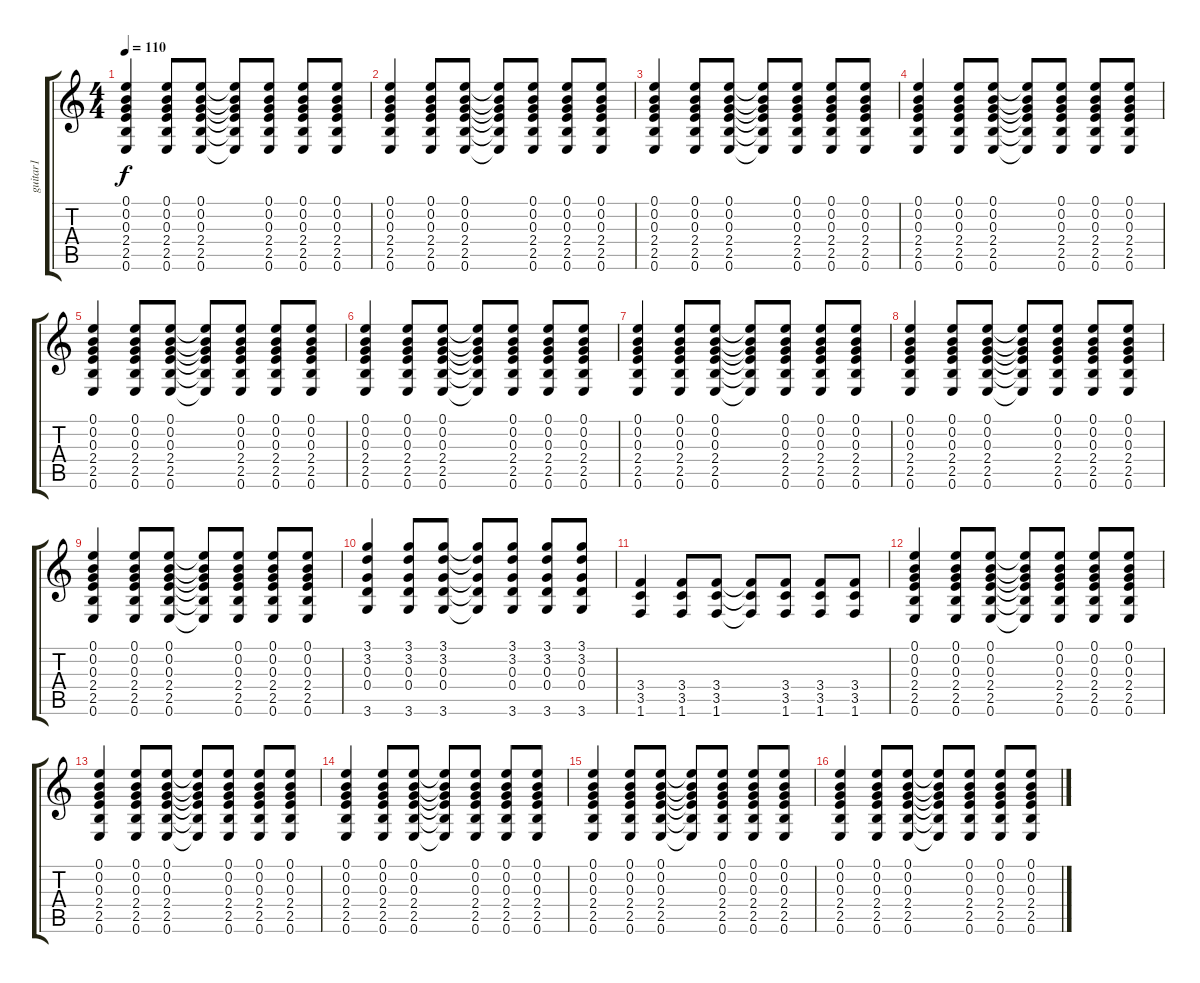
\track ("guitar1" "guitar1") {instrument acousticguitarnylon}
\staff {score tabs}
\tuning (E4 B3 G3 D3 A2 E2) {hide}
\ts (4 4)
\tempo 110
\clef g2
\ks c
(0.1 0.2 0.3 2.4 2.5 0.6).4{dy f instrument acousticguitarnylon} (0.1 0.2 0.3 2.4 2.5 0.6).8 (0.1 0.2 0.3 2.4 2.5 0.6).8 (0.1{t} 0.2{t} 0.3{t} 2.4{t} 2.5{t} 0.6{t}).8 (0.1 0.2 0.3 2.4 2.5 0.6).8 (0.1 0.2 0.3 2.4 2.5 0.6).8 (0.1 0.2 0.3 2.4 2.5 0.6).8 |
(0.1 0.2 0.3 2.4 2.5 0.6).4 (0.1 0.2 0.3 2.4 2.5 0.6).8 (0.1 0.2 0.3 2.4 2.5 0.6).8 (0.1{t} 0.2{t} 0.3{t} 2.4{t} 2.5{t} 0.6{t}).8 (0.1 0.2 0.3 2.4 2.5 0.6).8 (0.1 0.2 0.3 2.4 2.5 0.6).8 (0.1 0.2 0.3 2.4 2.5 0.6).8 |
(0.1 0.2 0.3 2.4 2.5 0.6).4 (0.1 0.2 0.3 2.4 2.5 0.6).8 (0.1 0.2 0.3 2.4 2.5 0.6).8 (0.1{t} 0.2{t} 0.3{t} 2.4{t} 2.5{t} 0.6{t}).8 (0.1 0.2 0.3 2.4 2.5 0.6).8 (0.1 0.2 0.3 2.4 2.5 0.6).8 (0.1 0.2 0.3 2.4 2.5 0.6).8 |
(0.1 0.2 0.3 2.4 2.5 0.6).4 (0.1 0.2 0.3 2.4 2.5 0.6).8 (0.1 0.2 0.3 2.4 2.5 0.6).8 (0.1{t} 0.2{t} 0.3{t} 2.4{t} 2.5{t} 0.6{t}).8 (0.1 0.2 0.3 2.4 2.5 0.6).8 (0.1 0.2 0.3 2.4 2.5 0.6).8 (0.1 0.2 0.3 2.4 2.5 0.6).8 |
(0.1 0.2 0.3 2.4 2.5 0.6).4 (0.1 0.2 0.3 2.4 2.5 0.6).8 (0.1 0.2 0.3 2.4 2.5 0.6).8 (0.1{t} 0.2{t} 0.3{t} 2.4{t} 2.5{t} 0.6{t}).8 (0.1 0.2 0.3 2.4 2.5 0.6).8 (0.1 0.2 0.3 2.4 2.5 0.6).8 (0.1 0.2 0.3 2.4 2.5 0.6).8 |
(0.1 0.2 0.3 2.4 2.5 0.6).4 (0.1 0.2 0.3 2.4 2.5 0.6).8 (0.1 0.2 0.3 2.4 2.5 0.6).8 (0.1{t} 0.2{t} 0.3{t} 2.4{t} 2.5{t} 0.6{t}).8 (0.1 0.2 0.3 2.4 2.5 0.6).8 (0.1 0.2 0.3 2.4 2.5 0.6).8 (0.1 0.2 0.3 2.4 2.5 0.6).8 |
(0.1 0.2 0.3 2.4 2.5 0.6).4 (0.1 0.2 0.3 2.4 2.5 0.6).8 (0.1 0.2 0.3 2.4 2.5 0.6).8 (0.1{t} 0.2{t} 0.3{t} 2.4{t} 2.5{t} 0.6{t}).8 (0.1 0.2 0.3 2.4 2.5 0.6).8 (0.1 0.2 0.3 2.4 2.5 0.6).8 (0.1 0.2 0.3 2.4 2.5 0.6).8 |
(0.1 0.2 0.3 2.4 2.5 0.6).4 (0.1 0.2 0.3 2.4 2.5 0.6).8 (0.1 0.2 0.3 2.4 2.5 0.6).8 (0.1{t} 0.2{t} 0.3{t} 2.4{t} 2.5{t} 0.6{t}).8 (0.1 0.2 0.3 2.4 2.5 0.6).8 (0.1 0.2 0.3 2.4 2.5 0.6).8 (0.1 0.2 0.3 2.4 2.5 0.6).8 |
(0.1 0.2 0.3 2.4 2.5 0.6).4 (0.1 0.2 0.3 2.4 2.5 0.6).8 (0.1 0.2 0.3 2.4 2.5 0.6).8 (0.1{t} 0.2{t} 0.3{t} 2.4{t} 2.5{t} 0.6{t}).8 (0.1 0.2 0.3 2.4 2.5 0.6).8 (0.1 0.2 0.3 2.4 2.5 0.6).8 (0.1 0.2 0.3 2.4 2.5 0.6).8 |
(3.1 3.2 0.3 0.4 3.6).4 (3.1 3.2 0.3 0.4 3.6).8 (3.1 3.2 0.3 0.4 3.6).8 (3.1{t} 3.2{t} 0.3{t} 0.4{t} 3.6{t}).8 (3.1 3.2 0.3 0.4 3.6).8 (3.1 3.2 0.3 0.4 3.6).8 (3.1 3.2 0.3 0.4 3.6).8 |
(3.4 3.5 1.6).4 (3.4 3.5 1.6).8 (3.4 3.5 1.6).8 (3.4{t} 3.5{t} 1.6{t}).8 (3.4 3.5 1.6).8 (3.4 3.5 1.6).8 (3.4 3.5 1.6).8 |
(0.1 0.2 0.3 2.4 2.5 0.6).4 (0.1 0.2 0.3 2.4 2.5 0.6).8 (0.1 0.2 0.3 2.4 2.5 0.6).8 (0.1{t} 0.2{t} 0.3{t} 2.4{t} 2.5{t} 0.6{t}).8 (0.1 0.2 0.3 2.4 2.5 0.6).8 (0.1 0.2 0.3 2.4 2.5 0.6).8 (0.1 0.2 0.3 2.4 2.5 0.6).8 |
(0.1 0.2 0.3 2.4 2.5 0.6).4 (0.1 0.2 0.3 2.4 2.5 0.6).8 (0.1 0.2 0.3 2.4 2.5 0.6).8 (0.1{t} 0.2{t} 0.3{t} 2.4{t} 2.5{t} 0.6{t}).8 (0.1 0.2 0.3 2.4 2.5 0.6).8 (0.1 0.2 0.3 2.4 2.5 0.6).8 (0.1 0.2 0.3 2.4 2.5 0.6).8 |
(0.1 0.2 0.3 2.4 2.5 0.6).4 (0.1 0.2 0.3 2.4 2.5 0.6).8 (0.1 0.2 0.3 2.4 2.5 0.6).8 (0.1{t} 0.2{t} 0.3{t} 2.4{t} 2.5{t} 0.6{t}).8 (0.1 0.2 0.3 2.4 2.5 0.6).8 (0.1 0.2 0.3 2.4 2.5 0.6).8 (0.1 0.2 0.3 2.4 2.5 0.6).8 |
(0.1 0.2 0.3 2.4 2.5 0.6).4 (0.1 0.2 0.3 2.4 2.5 0.6).8 (0.1 0.2 0.3 2.4 2.5 0.6).8 (0.1{t} 0.2{t} 0.3{t} 2.4{t} 2.5{t} 0.6{t}).8 (0.1 0.2 0.3 2.4 2.5 0.6).8 (0.1 0.2 0.3 2.4 2.5 0.6).8 (0.1 0.2 0.3 2.4 2.5 0.6).8 |
(0.1 0.2 0.3 2.4 2.5 0.6).4 (0.1 0.2 0.3 2.4 2.5 0.6).8 (0.1 0.2 0.3 2.4 2.5 0.6).8 (0.1{t} 0.2{t} 0.3{t} 2.4{t} 2.5{t} 0.6{t}).8 (0.1 0.2 0.3 2.4 2.5 0.6).8 (0.1 0.2 0.3 2.4 2.5 0.6).8 (0.1 0.2 0.3 2.4 2.5 0.6).8
